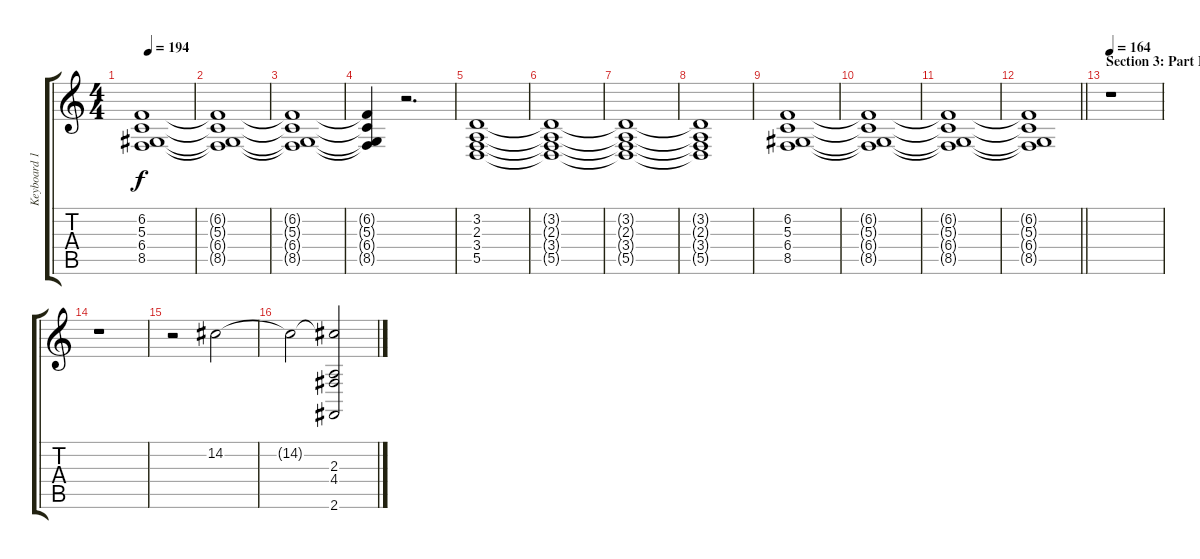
\track ("Keyboard 1 (Choir Aahs)" "Keyboard 1") {instrument choiraahs}
\staff {score tabs}
\tuning (E4 B3 G3 D3 A2 E2) {hide}
\ts (4 4)
\tempo 194
\clef g2
\ks c
(6.2 5.3 6.4 8.5).1{dy f} |
(6.2{t} 5.3{t} 6.4{t} 8.5{t}).1 |
(6.2{t} 5.3{t} 6.4{t} 8.5{t}).1 |
(6.2{t} 5.3{t} 6.4{t} 8.5{t}).4 r.2{d} |
(3.2 2.3 3.4 5.5).1 |
(3.2{t} 2.3{t} 3.4{t} 5.5{t}).1 |
(3.2{t} 2.3{t} 3.4{t} 5.5{t}).1 |
(3.2{t} 2.3{t} 3.4{t} 5.5{t}).1 |
(6.2 5.3 6.4 8.5).1 |
(6.2{t} 5.3{t} 6.4{t} 8.5{t}).1 |
(6.2{t} 5.3{t} 6.4{t} 8.5{t}).1 |
\barLineRight lightlight
(6.2{t} 5.3{t} 6.4{t} 8.5{t}).1 |
\section ("" "Section 3: Part I")
\tempo 164
r.1 |
r.1 |
r.2 14.2.2 |
14.2{t}.2 (14.2{t} 2.3 4.4 2.6).2
